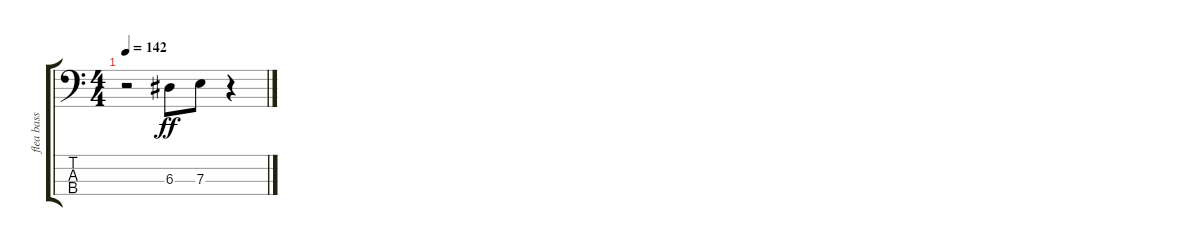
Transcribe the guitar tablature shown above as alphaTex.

\track ("flea bass" "flea bass") {instrument slapbass1}
\staff {score tabs}
\tuning (G2 D2 A1 E1) {hide}
\ts (4 4)
\tempo 142
\clef f4
\ks c
r.2{dy f} 6.3.8{dy ff} 7.3.8 r.4
